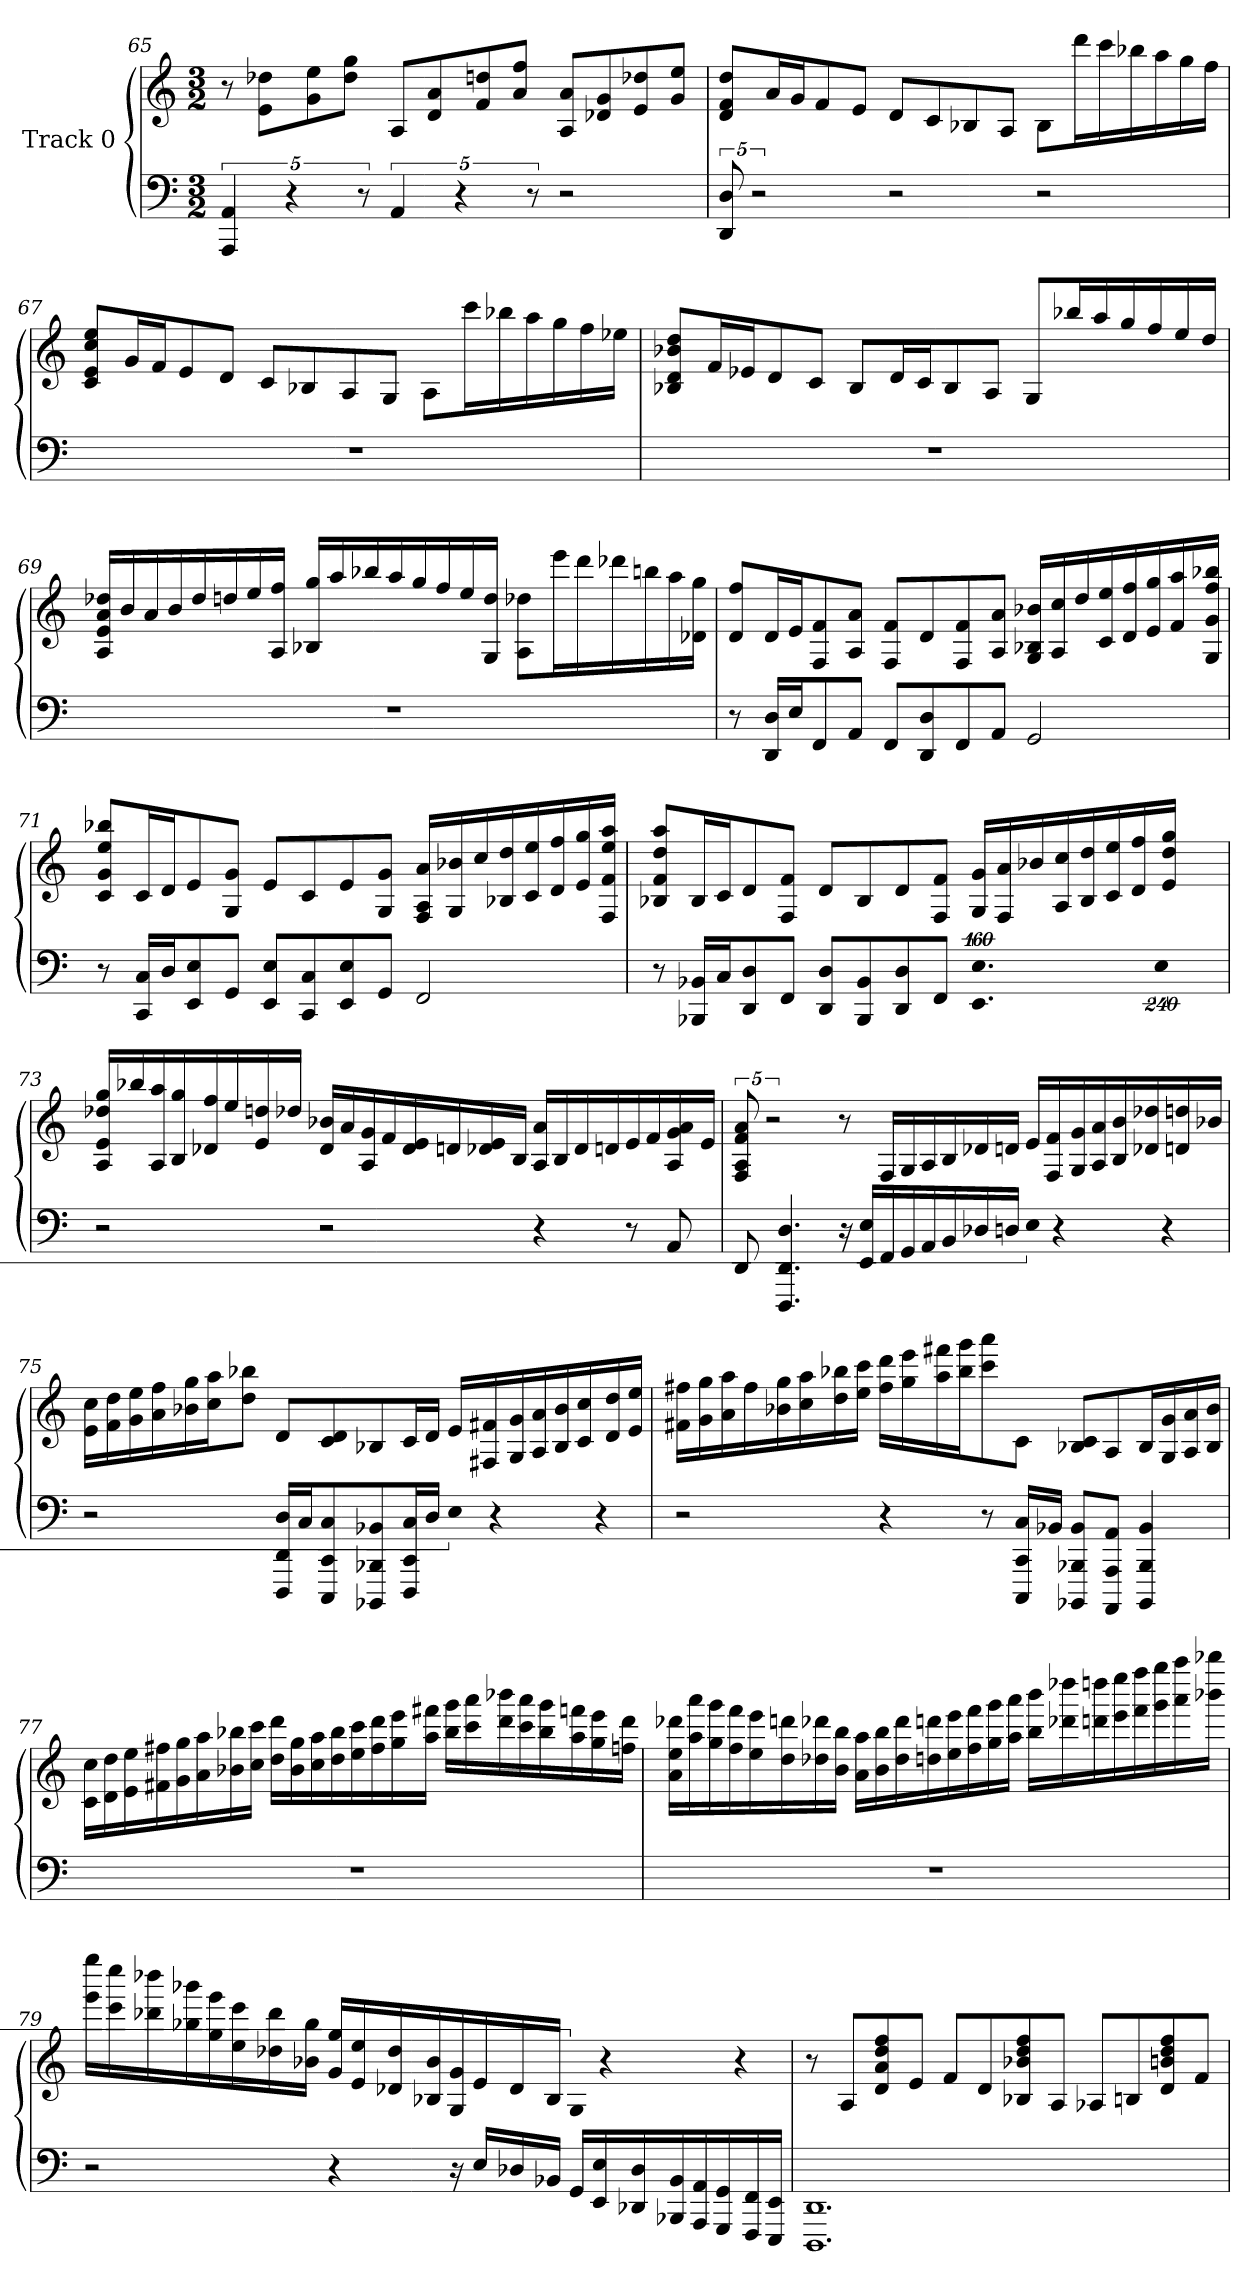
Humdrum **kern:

**kern	**kern
*part2	*part1
*staff2	*staff1
*	*I"Track 0
*clefF4	*clefG2
*k[]	*k[]
*C:	*C:
*M3/2	*M3/2
=65	=65
5AAA/ 5AA/	8r
.	8e\ 8dd-X\L
5r	.
.	8g\ 8ee\
.	8dd-\ 8gg\J
10r	.
5AA/	8A/L
.	8d/ 8a/
5r	.
.	8f/ 8ddn/
.	8a/ 8ff/J
10r	.
2r	8A/ 8a/L
.	8d-X/ 8g/
.	8e/ 8dd-X/
.	8g/ 8ee/J
!!LO:LB:g=z
=66	=66
10DD/ 10D/	8d/ 8f/ 8dd/L
5%2r	.
.	16a/L
.	16g/J
.	8f/
.	8e/J
2r	8d/L
.	8c/
.	8B-X/
.	8A/J
2r	8B-\L
.	16ddd\L
.	16ccc\
.	16bb-X\
.	16aa\
.	16gg\
.	16ff\JJ
=67	=67
1.r	8c/ 8e/ 8cc/ 8ee/L
.	16g/L
.	16f/J
.	8e/
.	8d/J
.	8c/L
.	8B-X/
.	8A/
.	8G/J
.	8A\L
.	16ccc\L
.	16bb-X\
.	16aa\
.	16gg\
.	16ff\
.	16ee-X\JJ
!!LO:LB:g=z
=68	=68
1.r	8B-X/ 8d/ 8b-X/ 8dd/L
.	16f/L
.	16e-X/J
.	8d/
.	8c/J
.	8B-/L
.	16d/L
.	16c/J
.	8B-/
.	8A/J
.	8G/L
.	16bb-X/L
.	16aa/
.	16gg/
.	16ff/
.	16ee/
.	16dd/JJ
!!LO:PB:g=z
=69	=69
1.r	16A/ 16e/ 16a/ 16dd-X/LL
.	16b/
.	16a/
.	16b/
.	16dd-/
.	16ddn/
.	16ee/
.	16A/ 16ff/JJ
.	16B-X/ 16gg/LL
.	16aa/
.	16bb-X/
.	16aa/
.	16gg/
.	16ff/
.	16ee/
.	16G/ 16dd/JJ
.	8A\ 8dd-X\L
.	16eee\L
.	16ddd\
.	16ddd-X\
.	16bbn\
.	16aa\
.	16d-X\ 16gg\JJ
!!LO:LB:g=z
=70	=70
8r	8d/ 8ff/L
16DD/ 16D/LL	16d/L
16E/J	16e/J
8FF/	8F/ 8f/
8AA/J	8A/ 8a/J
8FF/L	8F/ 8f/L
8DD/ 8D/	8d/
8FF/	8F/ 8f/
8AA/J	8A/ 8a/J
2GG/	16G/ 16B-X/ 16b-X/LL
.	16A/ 16cc/
.	16dd/
.	16c/ 16ee/
.	16d/ 16ff/
.	16e/ 16gg/
.	16f/ 16aa/
.	16G/ 16g/ 16ff/ 16bb-X/JJ
=71	=71
8r	8c/ 8g/ 8ee/ 8bb-X/L
16CC/ 16C/LL	16c/L
16D/J	16d/J
8EE/ 8E/	8e/
8GG/J	8G/ 8g/J
8EE/ 8E/L	8e/L
8CC/ 8C/	8c/
8EE/ 8E/	8e/
8GG/J	8G/ 8g/J
2FF/	16F/ 16A/ 16a/LL
.	16G/ 16b-X/
.	16cc/
.	16B-X/ 16dd/
.	16c/ 16ee/
.	16d/ 16ff/
.	16e/ 16gg/
.	16F/ 16f/ 16ee/ 16aa/JJ
!!LO:PB:g=z
=72	=72
8r	8B-X/ 8f/ 8dd/ 8aa/L
16BBB-X/ 16BB-X/LL	16B-/L
16C/J	16c/J
8DD/ 8D/	8d/
8FF/J	8F/ 8f/J
8DD/ 8D/L	8d/L
8BBB-/ 8BB-/	8B-/
8DD/ 8D/	8d/
8FF/J	8F/ 8f/J
!LO:N:vis=2.	!
320%137EE/ 320%137E/	16G/ 16g/LL
.	16F/ 16a/
.	16b-X/
.	16A/ 16cc/
.	16B-/ 16dd/
.	16c/ 16ee/
.	16d/ 16ff/
!LO:N:vis=8	!
1920%137E\	.
.	16e/ 16dd/ 16gg/JJ
1920ryy	.
!!LO:LB:g=z
=73	=73
2r	16A/ 16e/ 16dd-X/ 16gg/LL
.	16bb-X/
.	16A/ 16aa/
.	16B/ 16gg/
.	16d-X/ 16ff/
.	16ee/
.	16e/ 16ddn/
.	16dd-X/JJ
2r	16d-/ 16b-X/LL
.	16a/
.	16A/ 16g/
.	16f/
.	16d-/ 16e/
.	16dn/
.	16d-X/ 16e/
.	16B/JJ
4r	16A/ 16a/LL
.	16B/
.	16d-/
.	16dn/
8r	16e/
.	16f/
8AA/	16A/ 16g/ 16a/
.	16e/JJ
!!LO:LB:g=z
=74	=74
8DD/	10F/ 10A/ 10f/ 10a/
.	5%2r
4.DDD/ 4.DD/ 4.D/	.
16r	8r
16EE/ 16E/LL	.
16FF/	16F/LL
16GG/	16G/
16AA/	16A/
16BB/	16B/
16D-X/	16d-X/
16Dn/JJ	16dn/JJ
!LO:N:vis=8	!
1920%137E\	16e/LL
.	16F/ 16f/
!LO:N:vis=2	!
480%137r	.
.	16G/ 16g/
.	16A/ 16a/
.	16B/ 16b/
.	16d-X/ 16dd-X/
!LO:N:vis=4	!
960%137r	.
.	16dn/ 16ddn/
.	16b-X/JJ
1920ryy	.
!!LO:LB:g=z
=75	=75
2r	16e\ 16cc\LL
.	16f\ 16dd\
.	16g\ 16ee\
.	16a\ 16ff\
.	16b-X\ 16gg\
.	16cc\ 16aa\J
.	8dd\ 8bb-X\J
16DDD/ 16DD/ 16D/LL	8d/L
16C/J	.
8CCC/ 8CC/ 8C/	8c/ 8d/
8BBBB-X/ 8BBB-X/ 8BB-X/	8B-X/
16DDD/ 16CC/ 16C/L	16c/L
16D/JJ	16d/JJ
!LO:N:vis=8	!
1920%137E\	16e/LL
.	16F#X/ 16f#X/
!LO:N:vis=2	!
480%137r	.
.	16G/ 16g/
.	16A/ 16a/
.	16B-/ 16b-/
.	16c/ 16cc/
!LO:N:vis=4	!
960%137r	.
.	16d/ 16dd/
.	16e/ 16ee/JJ
1920ryy	.
!!LO:PB:g=z
=76	=76
2r	16f#X\ 16ff#X\LL
.	16g\ 16gg\
.	16a\ 16aa\
.	16ff#\
.	16b-X\ 16gg\
.	16cc\ 16aa\
.	16dd\ 16bb-X\
.	16ee\ 16ccc\JJ
4r	16ff#\ 16ddd\LL
.	16gg\ 16eee\
.	16aa\ 16fff#X\
.	16bb-\ 16ggg\J
8r	8ccc\ 8aaa\
16CCC/ 16CC/ 16C/LL	8c\J
16BB-X/JJ	.
8BBBB-X/ 8BBB-X/ 8BB-/L	8B-X/ 8c/L
8AAAA/ 8AAA/ 8AA/J	8A/
4BBBB-/ 4BBB-/ 4BB-/	16B-/L
.	16G/ 16g/
.	16A/ 16a/
.	16B-/ 16b-/JJ
!!LO:LB:g=z
=77	=77
1.r	16c\ 16cc\LL
.	16d\ 16dd\
.	16e\ 16ee\
.	16f#X\ 16ff#X\
.	16g\ 16gg\
.	16a\ 16aa\
.	16b-X\ 16bb-X\
.	16cc\ 16ccc\JJ
.	16dd\ 16ddd\LL
.	16b-\ 16gg\
.	16cc\ 16aa\
.	16dd\ 16bb-\
.	16ee\ 16ccc\
.	16ff#\ 16ddd\
.	16gg\ 16eee\
.	16aa\ 16fff#X\JJ
.	16bb-\ 16ggg\LL
.	16ccc\ 16aaa\
.	16ddd\ 16bbb-X\
.	16ccc\ 16aaa\
.	16bb-\ 16ggg\
.	16aa\ 16fffn\
.	16gg\ 16eee\
.	16ffn\ 16ddd\JJ
!!LO:PB:g=z
=78	=78
1.r	16a\ 16ee\ 16ddd-X\LL
.	16aa\ 16aaa\
.	16gg\ 16ggg\
.	16ff\ 16fff\
.	16ee\ 16eee\
.	16dd\ 16dddn\
.	16dd-X\ 16ddd-X\
.	16b\ 16bb\JJ
.	16a\ 16aa\LL
.	16b\ 16bb\
.	16dd-\ 16ddd-\
.	16ddn\ 16dddn\
.	16ee\ 16eee\
.	16ff\ 16fff\
.	16gg\ 16ggg\
.	16aa\ 16aaa\JJ
.	16bb\ 16bbb\LL
.	16ddd-X\ 16dddd-X\
.	16dddn\ 16ddddn\
.	16eee\ 16eeee\
.	16fff\ 16ffff\
.	16ggg\ 16gggg\
.	16aaa\ 16aaaa\
.	16bbb-X\ 16bbbb-X\JJ
!!LO:LB:g=z
=79	=79
2r	16ggg\ 16gggg\LL
.	16eee\ 16eeee\
.	16ddd-X\ 16dddd-X\
.	16bb-X\ 16bbb-X\
.	16gg\ 16ggg\
.	16ee\ 16eee\
.	16dd-X\ 16ddd-\
.	16b-X\ 16bb-\JJ
4r	16g/ 16gg/LL
.	16e/ 16ee/
.	16d-X/ 16dd-/
.	16B-X/ 16b-/
16r	16G/ 16g/
16E/LL	16e/
16D-X/	16d-/
16BB-X/JJ	16B-/JJ
!	!LO:N:vis=8
16GG/LL	1920%137G/
16EE/ 16E/	.
!	!LO:N:vis=2
.	480%137r
16DD-X/ 16D-/	.
16BBB-X/ 16BB-/	.
16AAA/ 16AA/	.
16GGG/ 16GG/	.
!	!LO:N:vis=4
.	960%137r
16FFF/ 16FF/	.
16EEE/ 16EE/JJ	.
.	1920ryy
=80	=80
1.DDD 1.DD	8r
.	8A/L
.	8d/ 8a/ 8dd/ 8ff/
.	8e/J
.	8f/L
.	8d/
.	8B-X/ 8b-X/ 8dd/ 8ff/
.	8A/J
.	8A-X/L
.	8Bn/
.	8d/ 8bn/ 8dd/ 8ff/
.	8f/J
=	=
*-	*-
